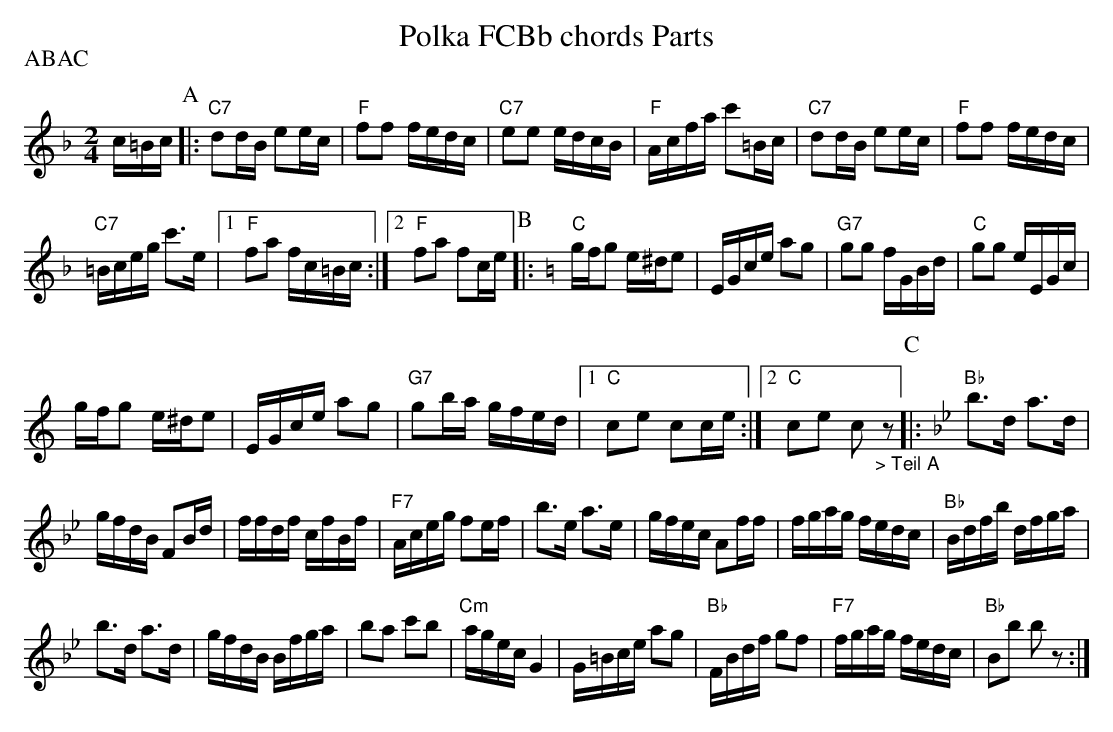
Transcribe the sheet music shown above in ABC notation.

X:1
T:Polka FCBb chords Parts
P:ABAC
M:2/4
L:1/16
K:F %%MIDI gchordon
c=Bc[P:A] |: "C7"d2dB e2ec | "F"f2f2 fedc | "C7"e2e2 edcB |"F"Acfa c'2=Bc | "C7"d2dB e2ec | "F"f2f2 fedc |
"C7"=Bceg c'3e |1 "F"f2a2 fc=Bc :|2 "F"f2a2 f2ce [P:B] |: [K:C] "C"gfg2 e^de2 | EGce a2g2 | "G7"g2g2 fGBd | "C"g2g2 eEGc |
gfg2 e^de2 | EGce a2g2 | "G7"g2ba gfed |1 "C"c2e2 c2ce :|2 "C"c2e2 c2"_> Teil A"z2 [P:C] |: [K:Bb] "Bb"b3d a3d |
gfdB F2Bd | ffdf cfBf | "F7"Aceg f2ef | b3e a3e | gfec A2ff | fgag fedc | "Bb"Bdfb dfga |
b3d a3d | gfdB Bfga | b2a2 c'2b2 | "Cm"agec G4 | G=Bce a2g2 | "Bb"FBdf g2f2 | "F7"fgag fedc | "Bb"B2b2 b2z2 :|
